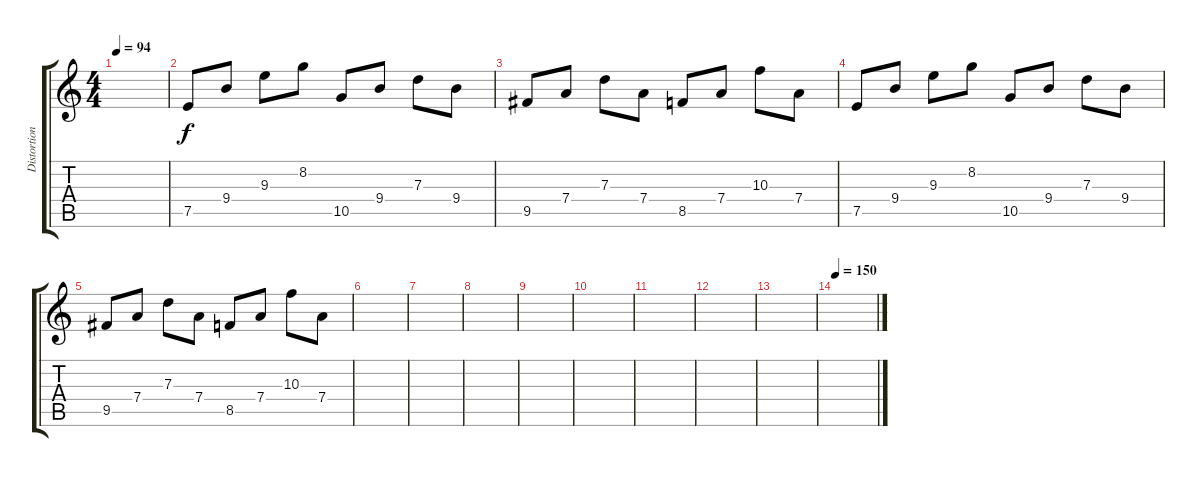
\track ("Distortion 2" "Distortion") {instrument distortionguitar}
\staff {score tabs}
\tuning (E4 B3 G3 D3 A2 E2) {hide}
\ts (4 4)
\tempo 94
\clef g2
\ks c
|
7.5.8 9.4.8 9.3.8 8.2.8 10.5.8 9.4.8 7.3.8 9.4.8 |
9.5.8 7.4.8 7.3.8 7.4.8 8.5.8 7.4.8 10.3.8 7.4.8 |
7.5.8 9.4.8 9.3.8 8.2.8 10.5.8 9.4.8 7.3.8 9.4.8 |
9.5.8 7.4.8 7.3.8 7.4.8 8.5.8 7.4.8 10.3.8 7.4.8 |
|
|
|
|
|
|
|
|
\tempo 150
